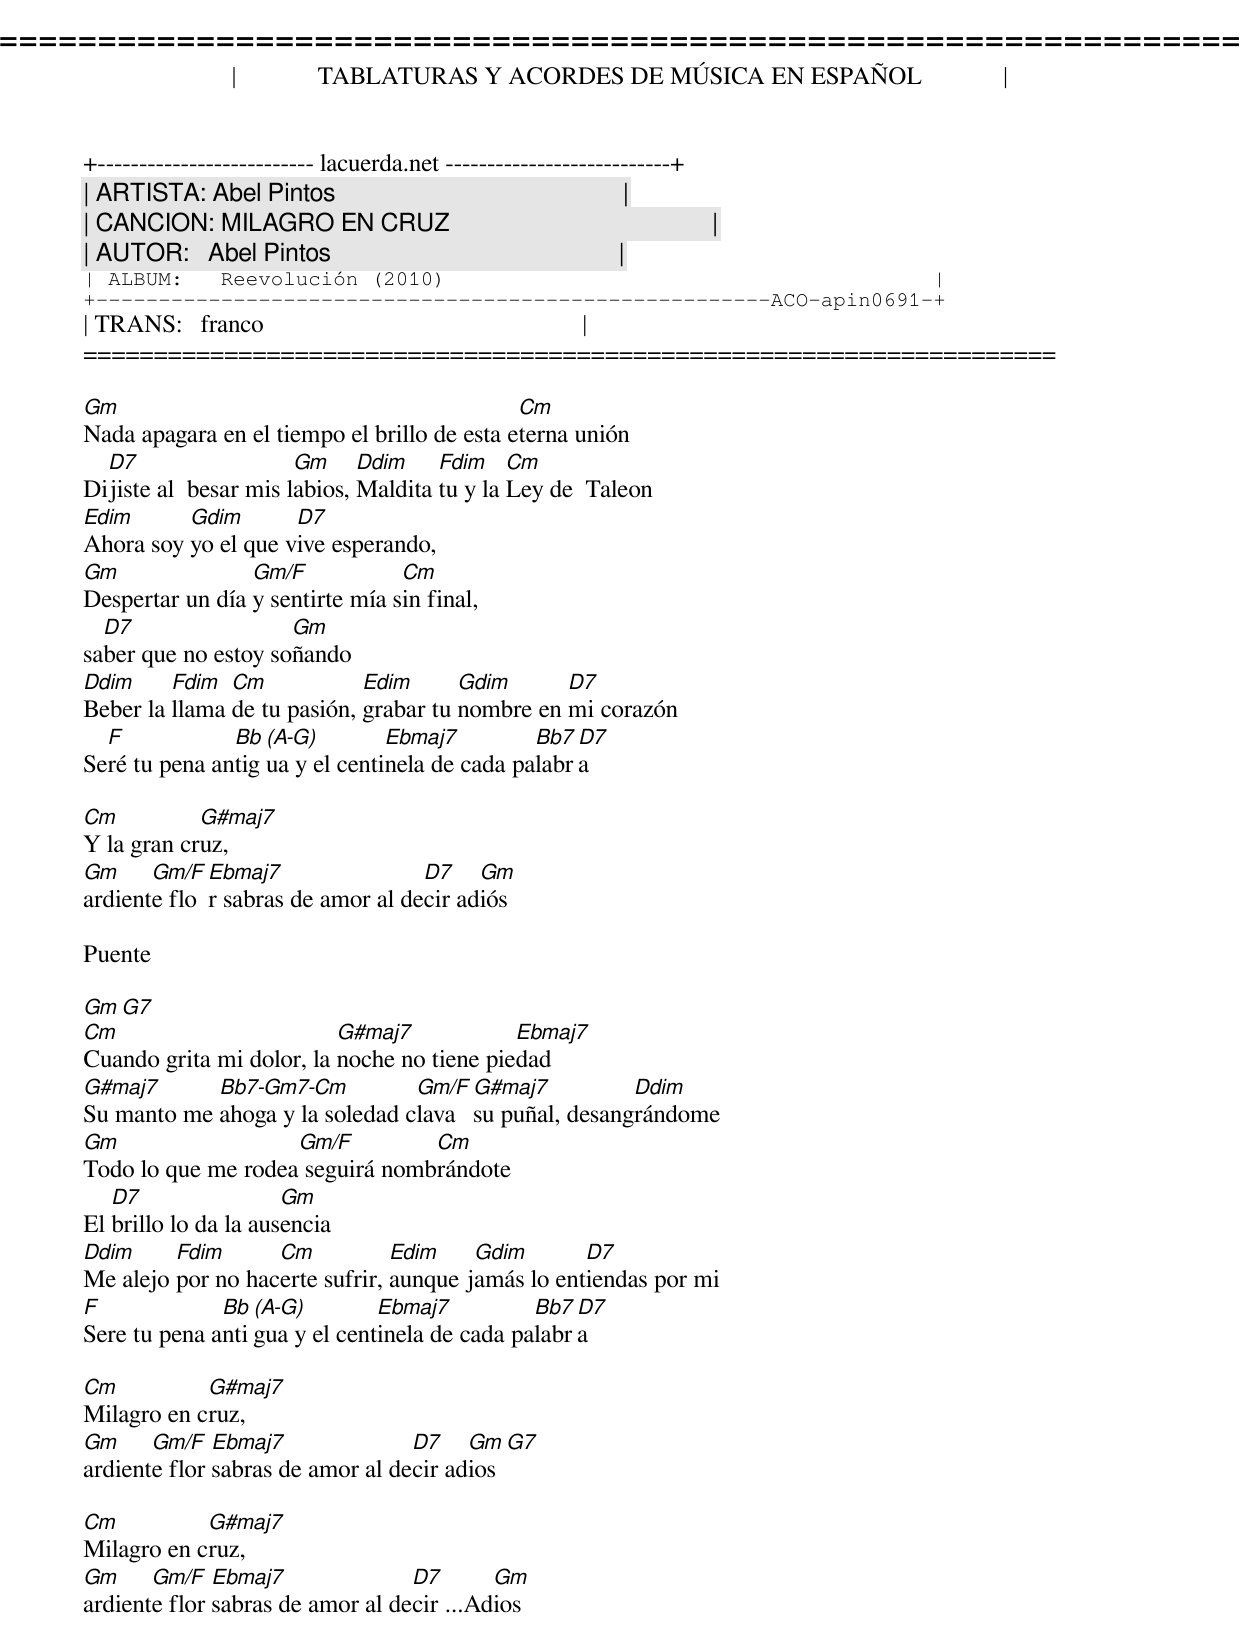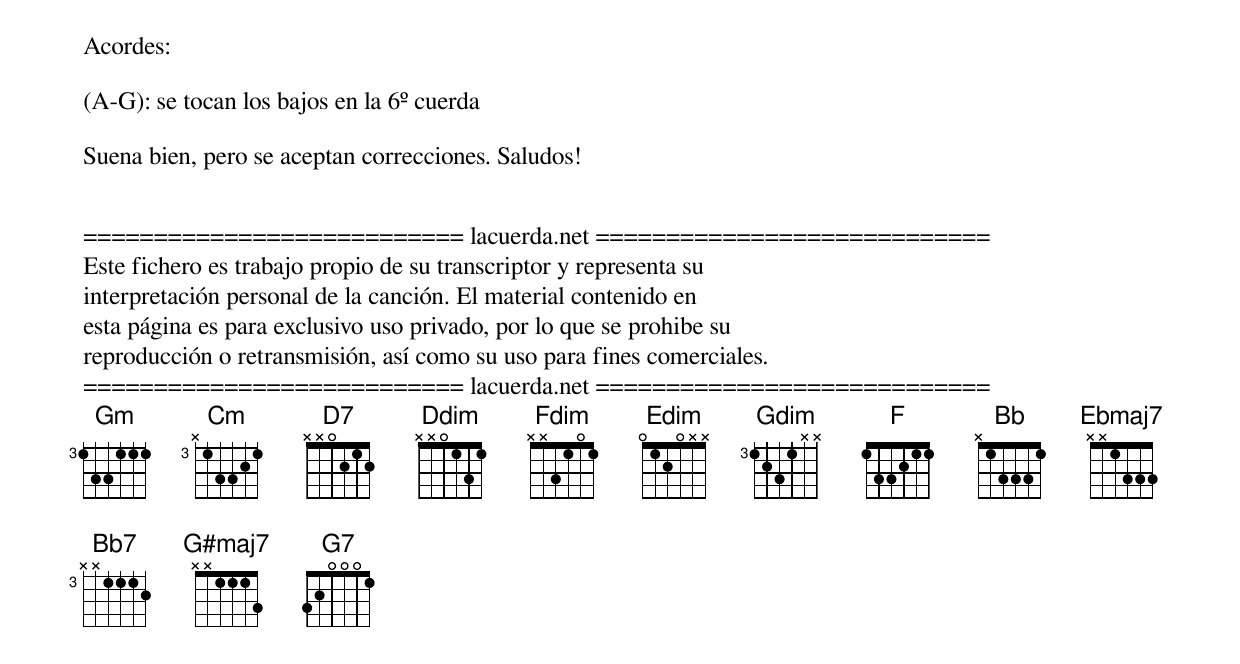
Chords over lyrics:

=====================================================================
|             TABLATURAS Y ACORDES DE MÚSICA EN ESPAÑOL             |
+-------------------------- lacuerda.net ---------------------------+
| ARTISTA: Abel Pintos                                              |
| CANCION: MILAGRO EN CRUZ                                          |
| AUTOR:   Abel Pintos                                              |
| ALBUM:   Reevolución (2010)                                       |
+------------------------------------------------------ACO-apin0691-+
| TRANS:   franco                                                   |
=====================================================================

Gm                                           Cm
Nada apagara en el tiempo el brillo de esta eterna unión
  D7                   Gm     Ddim    Fdim    Cm
Dijiste al  besar mis labios, Maldita tu y la Ley de  Taleon
Edim      Gdim       D7
Ahora soy yo el que vive esperando,
Gm               Gm/F            Cm
Despertar un día y sentirte mía sin final,
  D7                 Gm
saber que no estoy soñando
Ddim     Fdim  Cm            Edim      Gdim      D7
Beber la llama de tu pasión, grabar tu nombre en mi corazón
  F            Bb (A-G)        Ebmaj7         Bb7 D7
Seré tu pena antigua y el centinela de cada palabra

Cm          G#maj7
Y la gran cruz,
Gm     Gm/F Ebmaj7                D7    Gm
ardiente flor sabras de amor al decir adiós

Puente

Gm G7
Cm                        G#maj7            Ebmaj7
Cuando grita mi dolor, la noche no tiene piedad
G#maj7      Bb7-Gm7-Cm          Gm/F G#maj7          Ddim
Su manto me ahoga y la soledad clava su puñal, desangrándome
Gm                  Gm/F         Cm
Todo lo que me rodea seguirá nombrándote
   D7                 Gm
El brillo lo da la ausencia
Ddim     Fdim      Cm           Edim    Gdim       D7
Me alejo por no hacerte sufrir, aunque jamás lo entiendas por mi
F             Bb (A-G)        Ebmaj7          Bb7 D7
Sere tu pena antigua y el centinela de cada palabra

Cm          G#maj7
Milagro en cruz,
Gm     Gm/F   Ebmaj7              D7    Gm G7
ardiente flor sabras de amor al decir adios

Cm          G#maj7
Milagro en cruz,
Gm     Gm/F   Ebmaj7              D7       Gm
ardiente flor sabras de amor al decir ...Adios

Acordes:

Ddim: xx0101
Fdim: xx3434
Edim: xx2323
Gdim: xx5656
Gm/F: 10033x
G#maj7: 4x554x
Ebmaj7: x68786
(A-G): se tocan los bajos en la 6º cuerda

Suena bien, pero se aceptan correcciones. Saludos!


=========================== lacuerda.net ============================
Este fichero es trabajo propio de su transcriptor y representa su
interpretación personal de la canción. El material contenido en
esta página es para exclusivo uso privado, por lo que se prohibe su
reproducción o retransmisión, así como su uso para fines comerciales.
=========================== lacuerda.net ============================
